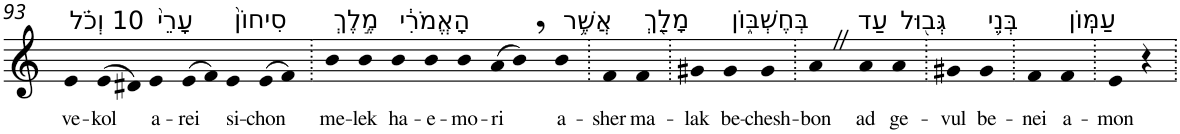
**kern	**text
*part1	*part1
*staff1	*staff1
*I"Piano	*
*I'Pno	*
!!LO:PB:g=z
*clefG2	*
*k[]	*
=93	=93
!LO:TX:a:t=10 וְכֹ֗ל	!
!	!LO:LY:b
4e	ve-
!	!LO:LY:b
(>8e	-kol
8d#X)	.
!LO:TX:a:t=עָרֵי֙	!
!	!LO:LY:b
4e	a-
!	!LO:LY:b
(>8e	-rei
8f)	.
!LO:TX:a:t=סִיחוֹן֙	!
!	!LO:LY:b
4e	si-
!	!LO:LY:b
(>8e	-chon
8f)	.
=94.	=94.
!LO:TX:a:t=מֶ֣לֶךְ	!
!	!LO:LY:b
4b	me-
!	!LO:LY:b
4b	-lek
!LO:TX:a:t=הָאֱמֹרִ֔י	!
!	!LO:LY:b
4b	ha-
!	!LO:LY:b
4b	-e-
!	!LO:LY:b
4b	-mo-
!	!LO:LY:b
(>8a	-ri
8b,)	.
!LO:TX:a:t=אֲשֶׁ֥ר	!
!	!LO:LY:b
4b	a-
=95.	=95.
!	!LO:LY:b
4f	-sher
!LO:TX:a:t=מָלַ֖ךְ	!
!	!LO:LY:b
4f	ma-
=96.	=96.
!	!LO:LY:b
4g#X	-lak
!LO:TX:a:t=בְּחֶשְׁבּ֑וֹן	!
!	!LO:LY:b
4g#	be-
!	!LO:LY:b
4g#	-chesh-
=97.	=97.
!	!LO:LY:b
4aZ	-bon
!LO:TX:a:t=עַד	!
!	!LO:LY:b
4a	ad
!LO:TX:a:t=גְּב֖וּל	!
!	!LO:LY:b
4a	ge-
=98.	=98.
!	!LO:LY:b
4g#X	-vul
!LO:TX:a:t=בְּנֵ֥י	!
!	!LO:LY:b
4g#	be-
=99.	=99.
!	!LO:LY:b
4f	-nei
!LO:TX:a:t=עַמּֽוֹן	!
!	!LO:LY:b
4f	a-
=100.	=100.
!	!LO:LY:b
4e	-mon
4r	.
=.	=.
*-	*-
